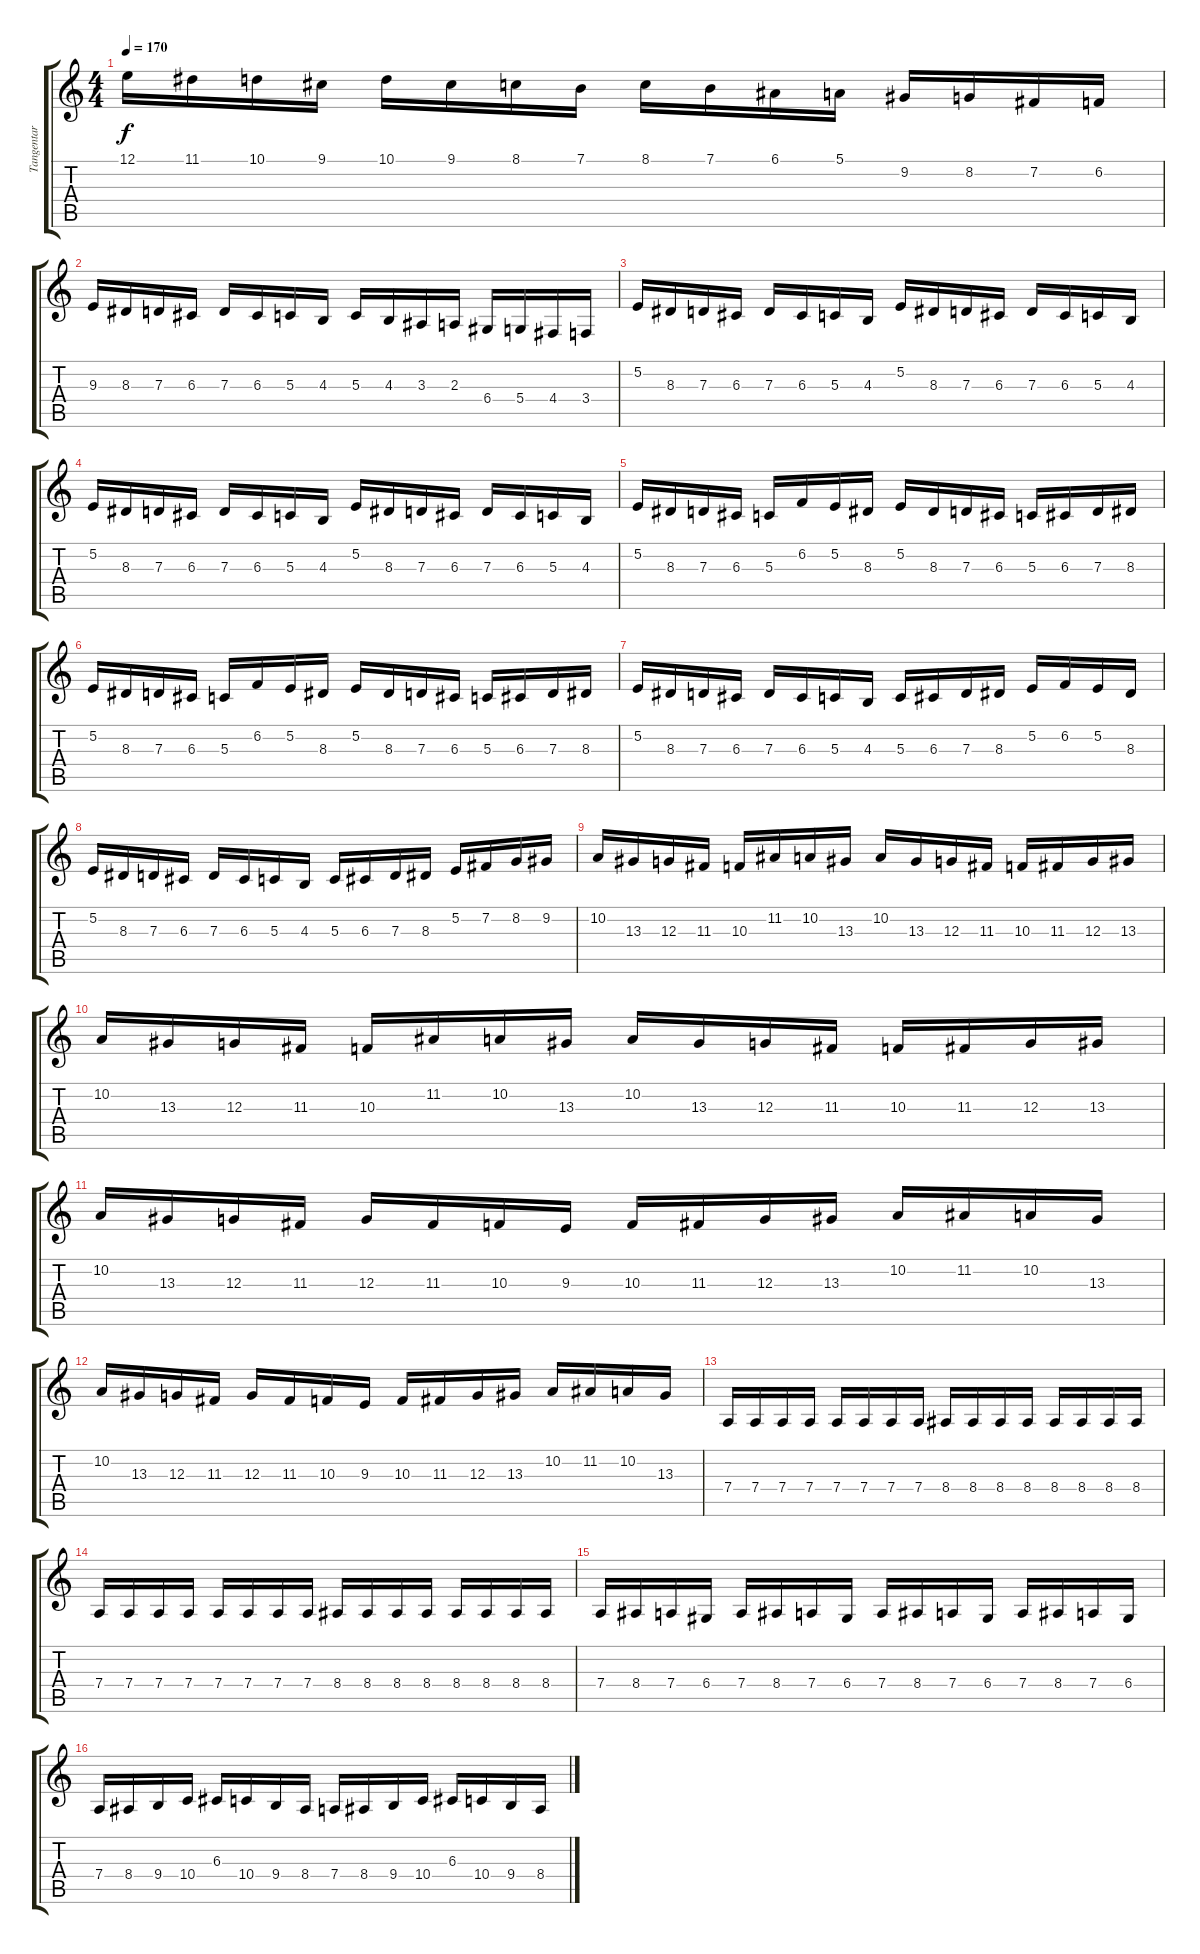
\track ("Tangentar 1" "Tangentar ") {instrument tremolostrings}
\staff {score tabs}
\tuning (E4 B3 G3 D3 A2 E2) {hide}
\ts (4 4)
\tempo 170
\clef g2
\ks c
12.1.16{dy f instrument tremolostrings} 11.1.16 10.1.16 9.1.16 10.1.16 9.1.16 8.1.16 7.1.16 8.1.16 7.1.16 6.1.16 5.1.16 9.2.16 8.2.16 7.2.16 6.2.16 |
9.3.16 8.3.16 7.3.16 6.3.16 7.3.16 6.3.16 5.3.16 4.3.16 5.3.16 4.3.16 3.3.16 2.3.16 6.4.16 5.4.16 4.4.16 3.4.16 |
5.2.16 8.3.16 7.3.16 6.3.16 7.3.16 6.3.16 5.3.16 4.3.16 5.2.16 8.3.16 7.3.16 6.3.16 7.3.16 6.3.16 5.3.16 4.3.16 |
5.2.16 8.3.16 7.3.16 6.3.16 7.3.16 6.3.16 5.3.16 4.3.16 5.2.16 8.3.16 7.3.16 6.3.16 7.3.16 6.3.16 5.3.16 4.3.16 |
5.2.16 8.3.16 7.3.16 6.3.16 5.3.16 6.2.16 5.2.16 8.3.16 5.2.16 8.3.16 7.3.16 6.3.16 5.3.16 6.3.16 7.3.16 8.3.16 |
5.2.16 8.3.16 7.3.16 6.3.16 5.3.16 6.2.16 5.2.16 8.3.16 5.2.16 8.3.16 7.3.16 6.3.16 5.3.16 6.3.16 7.3.16 8.3.16 |
5.2.16 8.3.16 7.3.16 6.3.16 7.3.16 6.3.16 5.3.16 4.3.16 5.3.16 6.3.16 7.3.16 8.3.16 5.2.16 6.2.16 5.2.16 8.3.16 |
5.2.16 8.3.16 7.3.16 6.3.16 7.3.16 6.3.16 5.3.16 4.3.16 5.3.16 6.3.16 7.3.16 8.3.16 5.2.16 7.2.16 8.2.16 9.2.16 |
10.2.16 13.3.16 12.3.16 11.3.16 10.3.16 11.2.16 10.2.16 13.3.16 10.2.16 13.3.16 12.3.16 11.3.16 10.3.16 11.3.16 12.3.16 13.3.16 |
10.2.16 13.3.16 12.3.16 11.3.16 10.3.16 11.2.16 10.2.16 13.3.16 10.2.16 13.3.16 12.3.16 11.3.16 10.3.16 11.3.16 12.3.16 13.3.16 |
10.2.16 13.3.16 12.3.16 11.3.16 12.3.16 11.3.16 10.3.16 9.3.16 10.3.16 11.3.16 12.3.16 13.3.16 10.2.16 11.2.16 10.2.16 13.3.16 |
10.2.16 13.3.16 12.3.16 11.3.16 12.3.16 11.3.16 10.3.16 9.3.16 10.3.16 11.3.16 12.3.16 13.3.16 10.2.16 11.2.16 10.2.16 13.3.16 |
7.4.16 7.4.16 7.4.16 7.4.16 7.4.16 7.4.16 7.4.16 7.4.16 8.4.16 8.4.16 8.4.16 8.4.16 8.4.16 8.4.16 8.4.16 8.4.16 |
7.4.16 7.4.16 7.4.16 7.4.16 7.4.16 7.4.16 7.4.16 7.4.16 8.4.16 8.4.16 8.4.16 8.4.16 8.4.16 8.4.16 8.4.16 8.4.16 |
7.4.16 8.4.16 7.4.16 6.4.16 7.4.16 8.4.16 7.4.16 6.4.16 7.4.16 8.4.16 7.4.16 6.4.16 7.4.16 8.4.16 7.4.16 6.4.16 |
7.4.16 8.4.16 9.4.16 10.4.16 6.3.16 10.4.16 9.4.16 8.4.16 7.4.16 8.4.16 9.4.16 10.4.16 6.3.16 10.4.16 9.4.16 8.4.16
